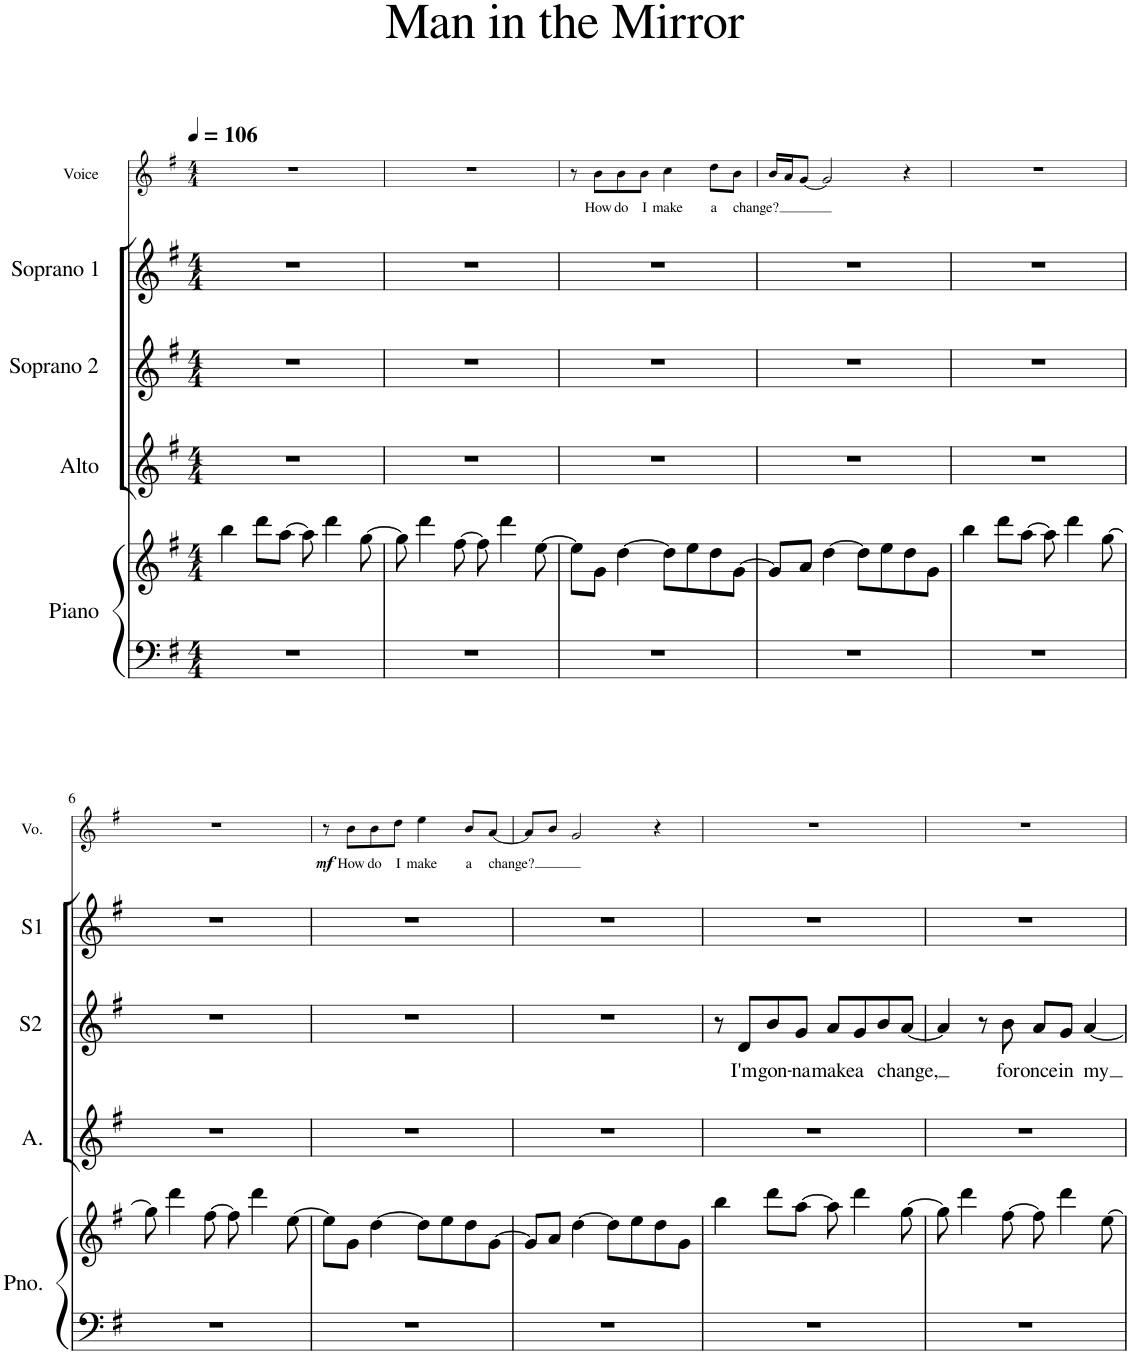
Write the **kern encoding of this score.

**kern	**kern	**kern	**kern	**text	**kern	**kern	**text	**dynam
*part5	*part5	*part4	*part3	*part3	*part2	*part1	*part1	*part1
*staff6	*staff5	*staff4	*staff3	*staff3	*staff2	*staff1	*staff1	*staff1
*I"Piano	*	*I"Alto	*I"Soprano 2	*	*I"Soprano 1	*I"Voice	*	*
*I'Pno.	*	*I'A.	*I'S2	*	*I'S1	*I'Vo.	*	*
*	*	*	*	*	*	*stria5	*	*
*clefF4	*clefG2	*clefG2	*clefG2	*	*clefG2	*clefG2	*	*
*	*	*Trd1c2	*	*	*	*	*	*
*k[f#]	*k[f#]	*k[f#]	*k[f#]	*	*k[f#]	*k[f#]	*	*
*M4/4	*M4/4	*M4/4	*M4/4	*	*M4/4	*M4/4	*	*
*MM106	*MM106	*MM106	*MM106	*	*MM106	*MM106	*	*
=1	=1	=1	=1	=1	=1	=1	=1	=1
1r	4bb\	1r	1r	.	1r	1r	.	.
.	8ddd\L	.	.	.	.	.	.	.
.	[8aa\J	.	.	.	.	.	.	.
.	8aa\]	.	.	.	.	.	.	.
.	4ddd\	.	.	.	.	.	.	.
.	[8gg\	.	.	.	.	.	.	.
=2	=2	=2	=2	=2	=2	=2	=2	=2
1r	8gg\]	1r	1r	.	1r	1r	.	.
.	4ddd\	.	.	.	.	.	.	.
.	[8ff#\	.	.	.	.	.	.	.
.	8ff#\]	.	.	.	.	.	.	.
.	4ddd\	.	.	.	.	.	.	.
.	[8ee\	.	.	.	.	.	.	.
=3	=3	=3	=3	=3	=3	=3	=3	=3
1r	8ee\L]	1r	1r	.	1r	8r	.	.
!	!	!	!	!	!	!	!LO:LY:b	!
.	8g\J	.	.	.	.	8b\L	How	.
!	!	!	!	!	!	!	!LO:LY:b	!
.	[4dd\	.	.	.	.	8b\	do	.
!	!	!	!	!	!	!	!LO:LY:b	!
.	.	.	.	.	.	8b\J	I	.
!	!	!	!	!	!	!	!LO:LY:b	!
.	8dd\L]	.	.	.	.	4cc\	make	.
.	8ee\	.	.	.	.	.	.	.
!	!	!	!	!	!	!	!LO:LY:b	!
.	8dd\	.	.	.	.	8dd\L	a	.
!	!	!	!	!	!	!	!LO:LY:b	!
.	[8g\J	.	.	.	.	8b\J	change?	.
=4	=4	=4	=4	=4	=4	=4	=4	=4
1r	8g/L]	1r	1r	.	1r	16b/LL	.	.
.	.	.	.	.	.	16a/J	.	.
.	8a/J	.	.	.	.	[8g/J	.	.
.	[4dd\	.	.	.	.	2g/]	.	.
.	8dd\L]	.	.	.	.	.	.	.
.	8ee\	.	.	.	.	.	.	.
.	8dd\	.	.	.	.	4r	.	.
.	8g\J	.	.	.	.	.	.	.
=5	=5	=5	=5	=5	=5	=5	=5	=5
1r	4bb\	1r	1r	.	1r	1r	.	.
.	8ddd\L	.	.	.	.	.	.	.
.	[8aa\J	.	.	.	.	.	.	.
.	8aa\]	.	.	.	.	.	.	.
.	4ddd\	.	.	.	.	.	.	.
.	[8gg\	.	.	.	.	.	.	.
!!LO:LB:g=z
=6	=6	=6	=6	=6	=6	=6	=6	=6
1r	8gg\]	1r	1r	.	1r	1r	.	.
.	4ddd\	.	.	.	.	.	.	.
.	[8ff#\	.	.	.	.	.	.	.
.	8ff#\]	.	.	.	.	.	.	.
.	4ddd\	.	.	.	.	.	.	.
.	[8ee\	.	.	.	.	.	.	.
=7	=7	=7	=7	=7	=7	=7	=7	=7
!	!	!	!	!	!	!	!	!LO:DY:b
1r	8ee\L]	1r	1r	.	1r	8r	.	mf
!	!	!	!	!	!	!	!LO:LY:b	!
.	8g\J	.	.	.	.	8b\L	How	.
!	!	!	!	!	!	!	!LO:LY:b	!
.	[4dd\	.	.	.	.	8b\	do	.
!	!	!	!	!	!	!	!LO:LY:b	!
.	.	.	.	.	.	8dd\J	I	.
!	!	!	!	!	!	!	!LO:LY:b	!
.	8dd\L]	.	.	.	.	4ee\	make	.
.	8ee\	.	.	.	.	.	.	.
!	!	!	!	!	!	!	!LO:LY:b	!
.	8dd\	.	.	.	.	8b/L	a	.
!	!	!	!	!	!	!	!LO:LY:b	!
.	[8g\J	.	.	.	.	[8a/J	change?	.
=8	=8	=8	=8	=8	=8	=8	=8	=8
1r	8g/L]	1r	1r	.	1r	8a/L]	.	.
.	8a/J	.	.	.	.	8b/J	.	.
.	[4dd\	.	.	.	.	2g/	.	.
.	8dd\L]	.	.	.	.	.	.	.
.	8ee\	.	.	.	.	.	.	.
.	8dd\	.	.	.	.	4r	.	.
.	8g\J	.	.	.	.	.	.	.
=9	=9	=9	=9	=9	=9	=9	=9	=9
1r	4bb\	1r	8r	.	1r	1r	.	.
!	!	!	!	!LO:LY:b	!	!	!	!
.	.	.	8d/L	I'm	.	.	.	.
!	!	!	!	!LO:LY:b	!	!	!	!
.	8ddd\L	.	8b/	gon-	.	.	.	.
!	!	!	!	!LO:LY:b	!	!	!	!
.	[8aa\J	.	8g/J	-na	.	.	.	.
!	!	!	!	!LO:LY:b	!	!	!	!
.	8aa\]	.	8a/L	make	.	.	.	.
!	!	!	!	!LO:LY:b	!	!	!	!
.	4ddd\	.	8g/	a	.	.	.	.
!	!	!	!	!LO:LY:b	!	!	!	!
.	.	.	8b/	change,	.	.	.	.
.	[8gg\	.	[8a/J	.	.	.	.	.
=10	=10	=10	=10	=10	=10	=10	=10	=10
1r	8gg\]	1r	4a/]	.	1r	1r	.	.
.	4ddd\	.	.	.	.	.	.	.
.	.	.	8r	.	.	.	.	.
!	!	!	!	!LO:LY:b	!	!	!	!
.	[8ff#\	.	8b\	for	.	.	.	.
!	!	!	!	!LO:LY:b	!	!	!	!
.	8ff#\]	.	8a/L	once	.	.	.	.
!	!	!	!	!LO:LY:b	!	!	!	!
.	4ddd\	.	8g/J	in	.	.	.	.
!	!	!	!	!LO:LY:b	!	!	!	!
.	.	.	[4a/	my	.	.	.	.
.	[8ee\	.	.	.	.	.	.	.
=	=	=	=	=	=	=	=	=
*-	*-	*-	*-	*-	*-	*-	*-	*-
